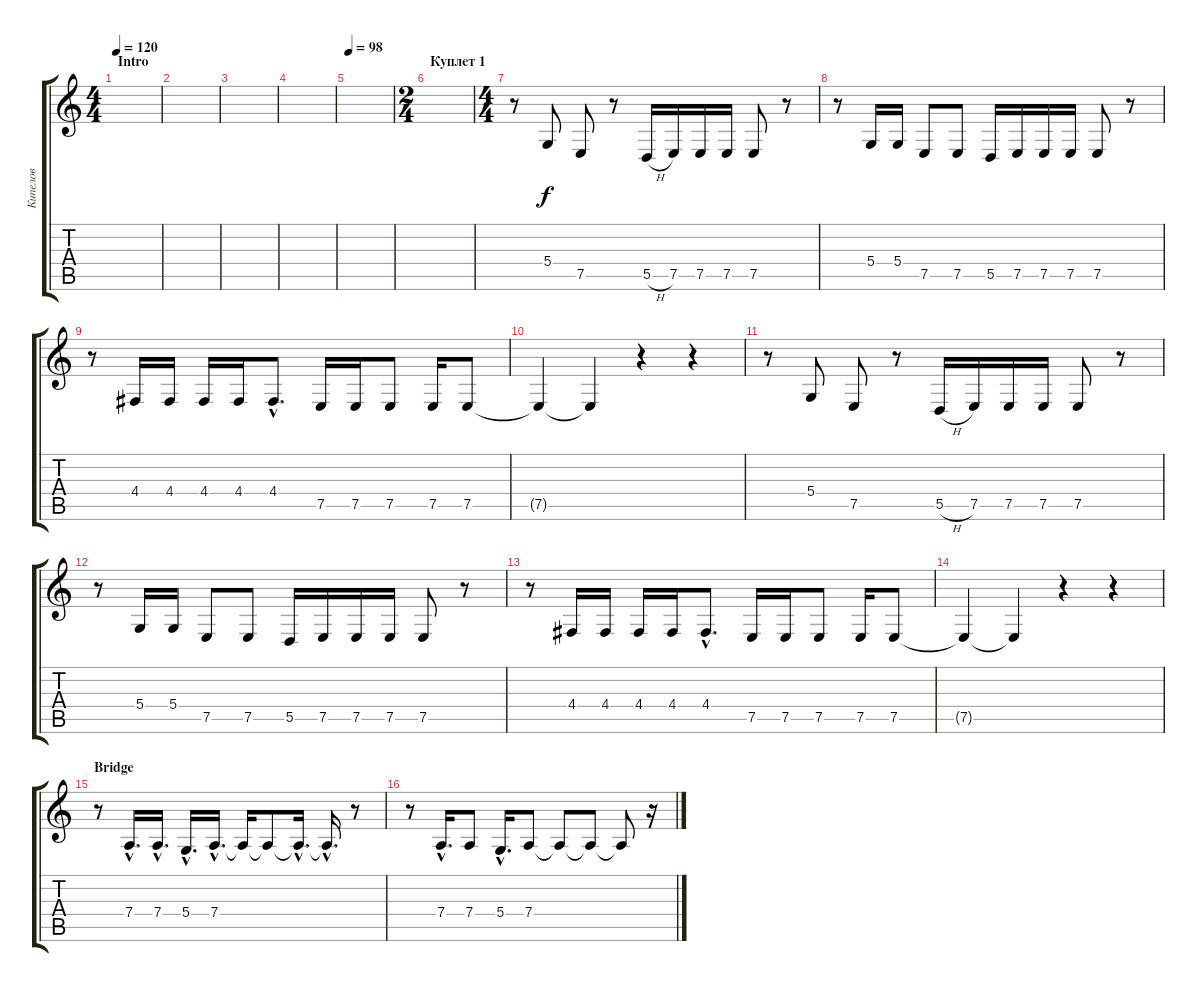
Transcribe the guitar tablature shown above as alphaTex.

\track ("Кипелов" "Кипелов") {instrument viola}
\staff {score tabs}
\tuning (E4 B3 G3 D3 A2 E2) {hide}
\ts (4 4)
\section ("" "Intro")
\tempo 120
\tempo 50
\tempo 120
\clef g2
\ks c
|
|
|
|
\tempo 98
|
\ts (2 4)
\section ("" "Куплет 1")
|
\ts (4 4)
r.8 5.4.8 7.5.8 r.8 5.5{h}.16 7.5.16 7.5.16 7.5.16 7.5.8 r.8 |
r.8 5.4.16 5.4.16 7.5.8 7.5.8 5.5.16 7.5.16 7.5.16 7.5.16 7.5.8 r.8 |
r.8 4.4.16 4.4.16 4.4.16 4.4.16 4.4{hac}.8{d} 7.5.16 7.5.16 7.5.8 7.5.16 7.5.8 |
7.5{t}.4 7.5{t}.4 r.4 r.4 |
r.8 5.4.8 7.5.8 r.8 5.5{h}.16 7.5.16 7.5.16 7.5.16 7.5.8 r.8 |
r.8 5.4.16 5.4.16 7.5.8 7.5.8 5.5.16 7.5.16 7.5.16 7.5.16 7.5.8 r.8 |
r.8 4.4.16 4.4.16 4.4.16 4.4.16 4.4{hac}.8{d} 7.5.16 7.5.16 7.5.8 7.5.16 7.5.8 |
7.5{t}.4 7.5{t}.4 r.4 r.4 |
\section ("" "Bridge")
r.8 7.4{hac}.16{d} 7.4{hac}.16{d} 5.4{hac}.16{d} 7.4{hac}.16{d} 7.4{t}.16 7.4{t}.8 7.4{hac t}.16{d} 7.4{hac t}.16{d} r.8 |
r.8 7.4{hac}.16{d} 7.4.8 5.4{hac}.16{d} 7.4.8 7.4{t}.8 7.4{t}.8 7.4{t}.8 r.16
